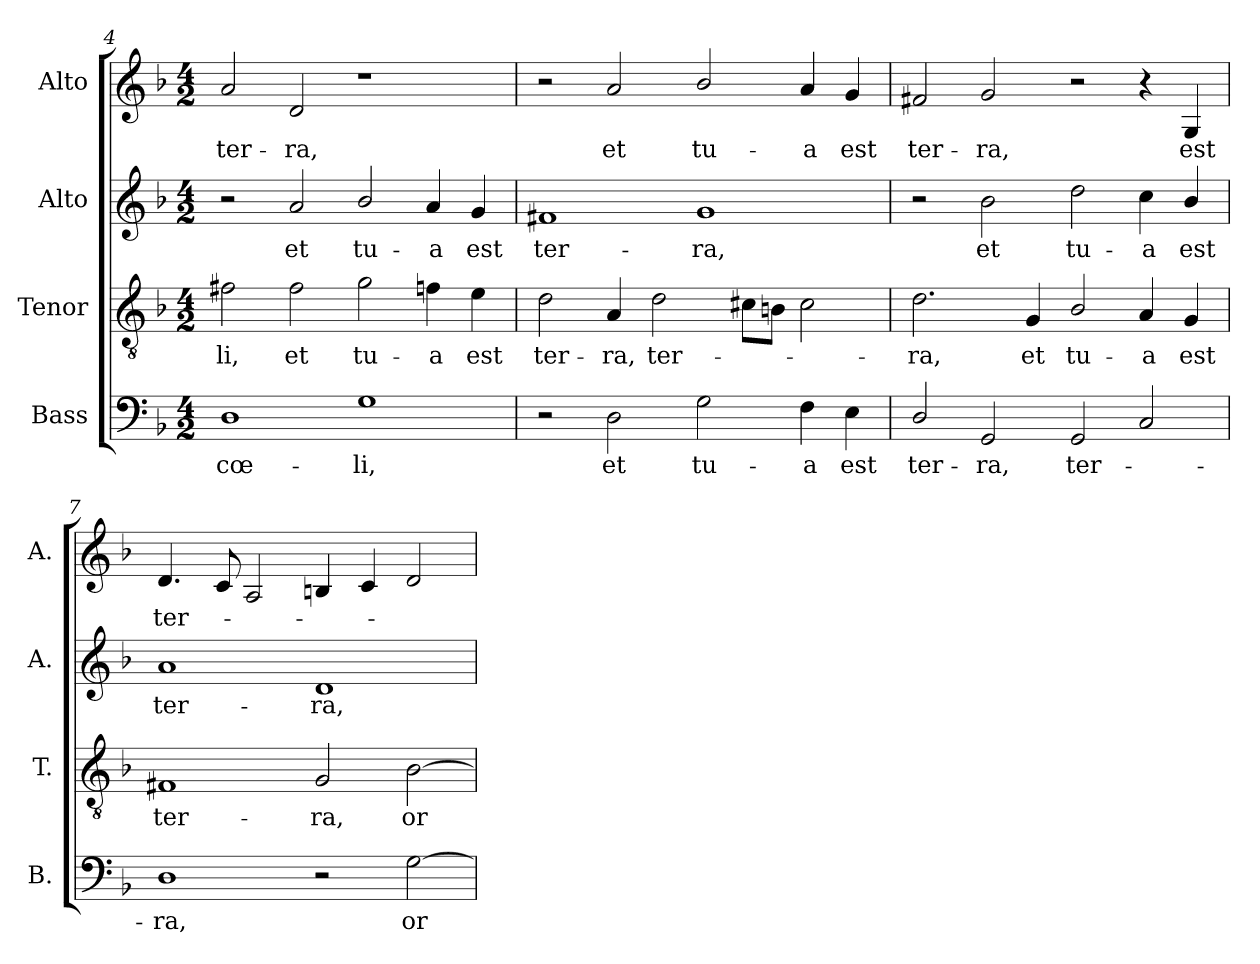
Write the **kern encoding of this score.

**kern	**text	**kern	**text	**kern	**text	**kern	**text
*part4	*part4	*part3	*part3	*part2	*part2	*part1	*part1
*staff4	*staff4	*staff3	*staff3	*staff2	*staff2	*staff1	*staff1
*I"Bass	*	*I"Tenor	*	*I"Alto	*	*I"Alto	*
*I'B.	*	*I'T.	*	*I'A.	*	*I'A.	*
*clefF4	*	*clefGv2	*	*clefG2	*	*clefG2	*
*	*	*ITrd7c12	*	*	*	*	*
*k[b-]	*	*k[b-]	*	*k[b-]	*	*k[b-]	*
*F:	*	*F:	*	*F:	*	*F:	*
*M4/2	*	*M4/2	*	*M4/2	*	*M4/2	*
=4	=4	=4	=4	=4	=4	=4	=4
!	!LO:LY:b:color=#000000	!	!	!	!	!	!
!	!	!	!LO:LY:b:color=#000000	!	!	!	!
!	!	!	!	!	!	!	!LO:LY:b:color=#000000
1Di	cœ-	2F#Xi\	-li,	2r	.	2ai/	ter-
!	!	!	!LO:LY:b:color=#000000	!	!	!	!
!	!	!	!	!	!LO:LY:b:color=#000000	!	!
!	!	!	!	!	!	!	!LO:LY:b:color=#000000
.	.	2F#i\	et	2ai/	et	2di/	-ra,
!	!LO:LY:b:color=#000000	!	!	!	!	!	!
!	!	!	!LO:LY:b:color=#000000	!	!	!	!
!	!	!	!	!	!LO:LY:b:color=#000000	!	!
1Gi	-li,	2Gi\	tu-	2b-i/	tu-	1r	.
!	!	!	!LO:LY:b:color=#000000	!	!	!	!
!	!	!	!	!	!LO:LY:b:color=#000000	!	!
.	.	4Fni\	-a	4ai/	-a	.	.
!	!	!	!LO:LY:b:color=#000000	!	!	!	!
!	!	!	!	!	!LO:LY:b:color=#000000	!	!
.	.	4Ei\	est	4gi/	est	.	.
!!LO:LB:g=z
=5	=5	=5	=5	=5	=5	=5	=5
!	!	!	!LO:LY:b:color=#000000	!	!	!	!
!	!	!	!	!	!LO:LY:b:color=#000000	!	!
2r	.	2Di\	ter-	1f#Xi	ter-	2r	.
!	!LO:LY:b:color=#000000	!	!	!	!	!	!
!	!	!	!LO:LY:b:color=#000000	!	!	!	!
!	!	!	!	!	!	!	!LO:LY:b:color=#000000
2Di\	et	4AAi/	-ra,	.	.	2ai/	et
!	!	!	!LO:LY:b:color=#000000	!	!	!	!
.	.	2Di\	ter-	.	.	.	.
!	!LO:LY:b:color=#000000	!	!	!	!	!	!
!	!	!	!	!	!LO:LY:b:color=#000000	!	!
!	!	!	!	!	!	!	!LO:LY:b:color=#000000
2Gi\	tu-	.	.	1gi	-ra,	2b-i/	tu-
.	.	8C#Xi\L	.	.	.	.	.
.	.	8BBni\J	.	.	.	.	.
!	!LO:LY:b:color=#000000	!	!	!	!	!	!
!	!	!	!	!	!	!	!LO:LY:b:color=#000000
4Fi\	-a	2C#i\	.	.	.	4ai/	-a
!	!LO:LY:b:color=#000000	!	!	!	!	!	!
!	!	!	!	!	!	!	!LO:LY:b:color=#000000
4Ei\	est	.	.	.	.	4gi/	est
=6	=6	=6	=6	=6	=6	=6	=6
!	!LO:LY:b:color=#000000	!	!	!	!	!	!
!	!	!	!LO:LY:b:color=#000000	!	!	!	!
!	!	!	!	!	!	!	!LO:LY:b:color=#000000
2Di/	ter-	2.Di\	-ra,	2r	.	2f#Xi/	ter-
!	!LO:LY:b:color=#000000	!	!	!	!	!	!
!	!	!	!	!	!LO:LY:b:color=#000000	!	!
!	!	!	!	!	!	!	!LO:LY:b:color=#000000
2GGi/	-ra,	.	.	2b-i\	et	2gi/	-ra,
!	!	!	!LO:LY:b:color=#000000	!	!	!	!
.	.	4GGi/	et	.	.	.	.
!	!LO:LY:b:color=#000000	!	!	!	!	!	!
!	!	!	!LO:LY:b:color=#000000	!	!	!	!
!	!	!	!	!	!LO:LY:b:color=#000000	!	!
2GGi/	ter-	2BB-i/	tu-	2ddi\	tu-	2r	.
!	!	!	!LO:LY:b:color=#000000	!	!	!	!
!	!	!	!	!	!LO:LY:b:color=#000000	!	!
2Ci/	.	4AAi/	-a	4cci\	-a	4r	.
!	!	!	!LO:LY:b:color=#000000	!	!	!	!
!	!	!	!	!	!LO:LY:b:color=#000000	!	!
!	!	!	!	!	!	!	!LO:LY:b:color=#000000
.	.	4GGi/	est	4b-i/	est	4Gi/	est
=7	=7	=7	=7	=7	=7	=7	=7
!	!LO:LY:b:color=#000000	!	!	!	!	!	!
!	!	!	!LO:LY:b:color=#000000	!	!	!	!
!	!	!	!	!	!LO:LY:b:color=#000000	!	!
!	!	!	!	!	!	!	!LO:LY:b:color=#000000
1Di	-ra,	1FF#Xi	ter-	1ai	ter-	4.di/	ter-
.	.	.	.	.	.	8ci/	.
.	.	.	.	.	.	2Ai/	.
!	!	!	!LO:LY:b:color=#000000	!	!	!	!
!	!	!	!	!	!LO:LY:b:color=#000000	!	!
2r	.	2GGi/	-ra,	1di	-ra,	4Bni/	.
.	.	.	.	.	.	4ci/	.
!	!LO:LY:b:color=#000000	!	!	!	!	!	!
!	!	!	!LO:LY:b:color=#000000	!	!	!	!
[2Gi\	or-	[2BB-i\	or-	.	.	2di/	.
=	=	=	=	=	=	=	=
*-	*-	*-	*-	*-	*-	*-	*-
